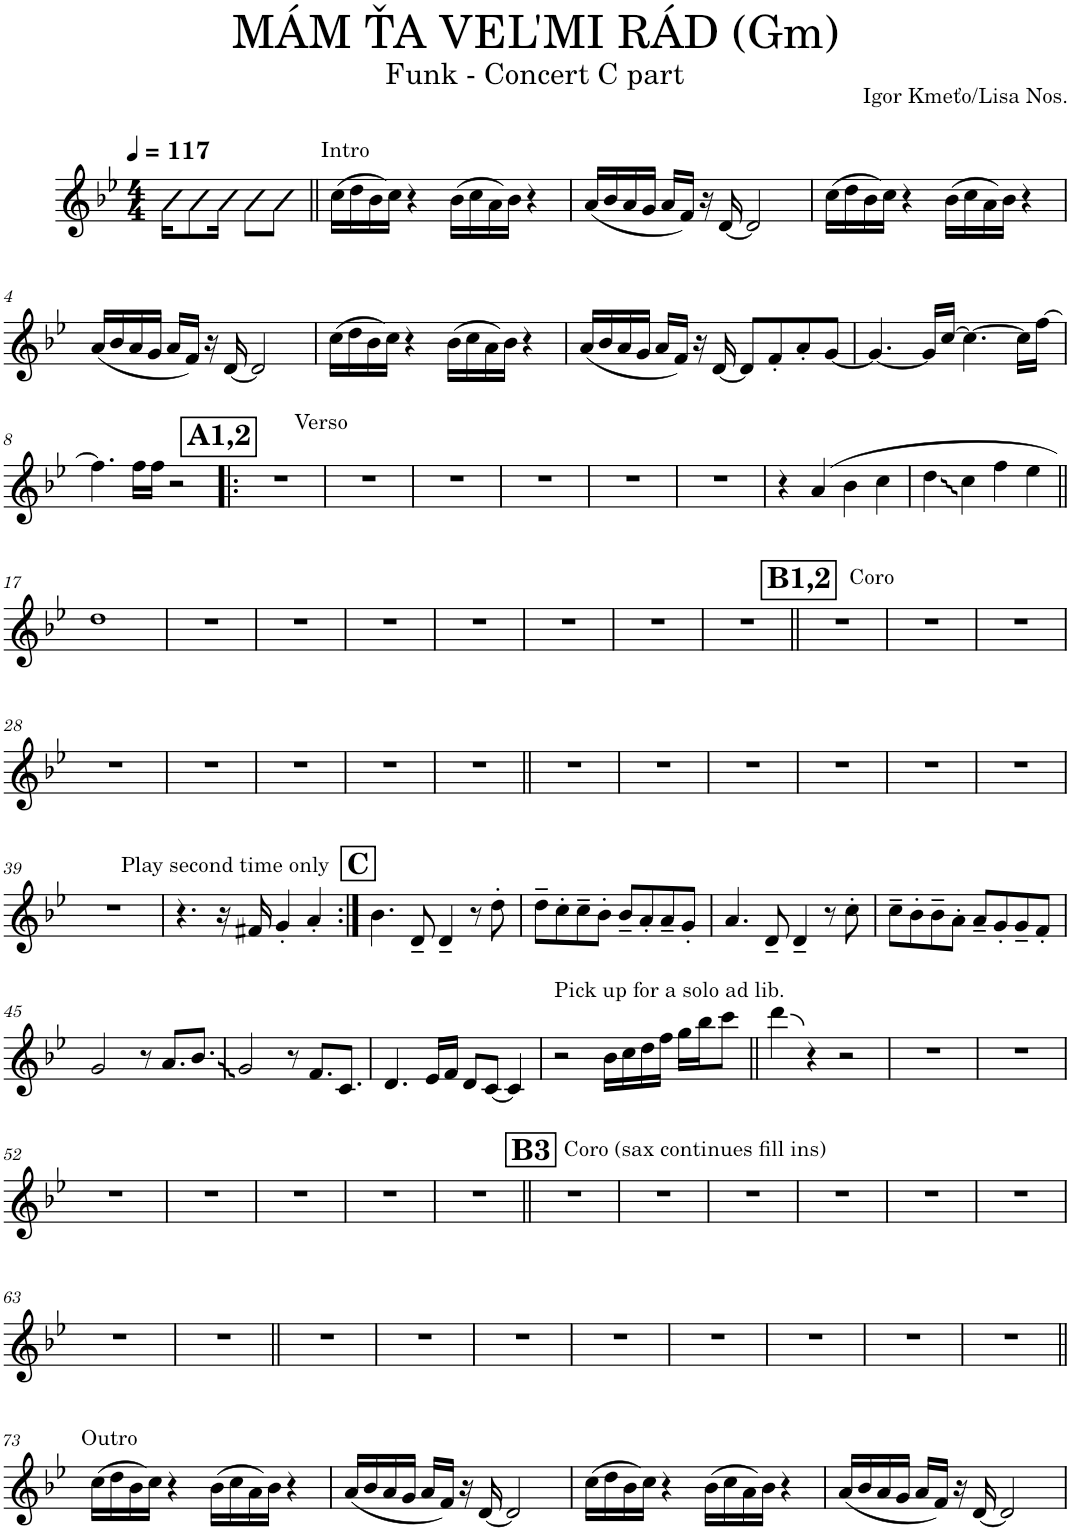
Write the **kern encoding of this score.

**kern
*part1
*staff1
*I"Piano
*I'Pno.
*clefG2
*k[b-e-]
*M4/4
*MM117
=
16g\KL
8g\
16g\Jk
8g\L
8g\J
=1||
!LO:TX:a:t=Intro
(16cc\LL
16dd\)
16b-\
16cc\JJ
4r
(16b-\LL
16cc\)
16a\
16b-\JJ
4r
=2
(16a/LL
16b-/)
16a/
16g/JJ
16a/LL
16f/JJ
16r
[16d/
2d/]
=3
(16cc\LL
16dd\)
16b-\
16cc\JJ
4r
(16b-\LL
16cc\)
16a\
16b-\JJ
4r
!!LO:LB:g=z
=4
(16a/LL
16b-/)
16a/
16g/JJ
16a/LL
16f/JJ
16r
[16d/
2d/]
=5
(16cc\LL
16dd\)
16b-\
16cc\JJ
4r
(16b-\LL
16cc\)
16a\
16b-\JJ
4r
=6
(16a/LL
16b-/)
16a/
16g/JJ
16a/LL
16f/JJ
16r
[16d/
8d/L]
8f'/
8a'/
[8g/J
=7
4.g/_
16g/LL]
[16cc/JJ
4.cc\_
16cc\LL]
[16ff\JJ
!!LO:LB:g=z
=8
4.ff\]
16ff\LL
16ff\JJ
2r
!!LO:REH:place=s1:a:B:cj:fs=14:t=A1,2
=9!|:
*^
1r	4.ryy
!	!LO:TX:a:t=Verso
.	2ryy
.	8ryy
*v	*v
=10
1r
=11
1r
=12
1r
=13
1r
=14
1r
=15
4r
(4a/
4b-\)
4cc\
=16
4dd\
4cc\
4ff\
4ee-\
!!LO:LB:g=z
=17||
1dd
=18
1r
=19
1r
=20
1r
=21
1r
=22
1r
=23
1r
=24
1r
!!LO:REH:place=s1:a:B:cj:fs=14:t=B1,2
=25||
*^
1r	2ryy
!	!LO:TX:a:t=Coro
.	2ryy
*v	*v
=26
1r
=27
1r
!!LO:LB:g=z
=28
1r
=29
1r
=30
1r
=31
1r
=32
1r
=33||
1r
=34
1r
=35
1r
=36
1r
=37
1r
=38
1r
!!LO:LB:g=z
=39
1r
=40
!LO:TX:a:t=Play second time only
4.r
16r
16f#X/
4g'/
4a'/
!!LO:REH:place=s1:a:B:cj:fs=14:t=C
=41:|!
4.b-\
8d~/
4d~/
8r
8dd'\
=42
8dd~\L
8cc'\
8cc~\
8b-'\J
8b-~/L
8a'/
8a~/
8g'/J
=43
4.a/
8d~/
4d~/
8r
8cc'\
=44
8cc~\L
8b-'\
8b-~\
8a'\J
8a~/L
8g'/
8g~/
8f'/J
!!LO:LB:g=z
=45
2g/
8r
8.a/L
8.b-/J
=46
2g/
8r
8.f/L
8.c/J
=47
4.d/
16e-/LL
16f/JJ
8d/L
[8c/J
4c/]
=48
!LO:TX:a:t=Pick up for a solo ad lib.
2r
16b-\LL
16cc\
16dd\
16ff\JJ
16gg\LL
16bb-\J
8ccc\J
=49||
4ddd\
4r
2r
=50
1r
=51
1r
!!LO:LB:g=z
=52
1r
=53
1r
=54
1r
=55
1r
=56
1r
!!LO:REH:place=s1:a:B:cj:fs=14:t=B3
=57||
*^
1r	4ryy
!	!LO:TX:a:t=Coro (sax continues fill ins)
.	2.ryy
*v	*v
=58
1r
=59
1r
=60
1r
=61
1r
=62
1r
!!LO:LB:g=z
=63
1r
=64
1r
=65||
1r
=66
1r
=67
1r
=68
1r
=69
1r
=70
1r
=71
1r
=72
1r
!!LO:LB:g=z
=73||
!LO:TX:a:t=Outro
(16cc\LL
16dd\)
16b-\
16cc\JJ
4r
(16b-\LL
16cc\)
16a\
16b-\JJ
4r
=74
(16a/LL
16b-/)
16a/
16g/JJ
16a/LL
16f/JJ
16r
[16d/
2d/]
=75
(16cc\LL
16dd\)
16b-\
16cc\JJ
4r
(16b-\LL
16cc\)
16a\
16b-\JJ
4r
=76
(16a/LL
16b-/)
16a/
16g/JJ
16a/LL
16f/JJ
16r
[16d/
2d/]
=
*-
